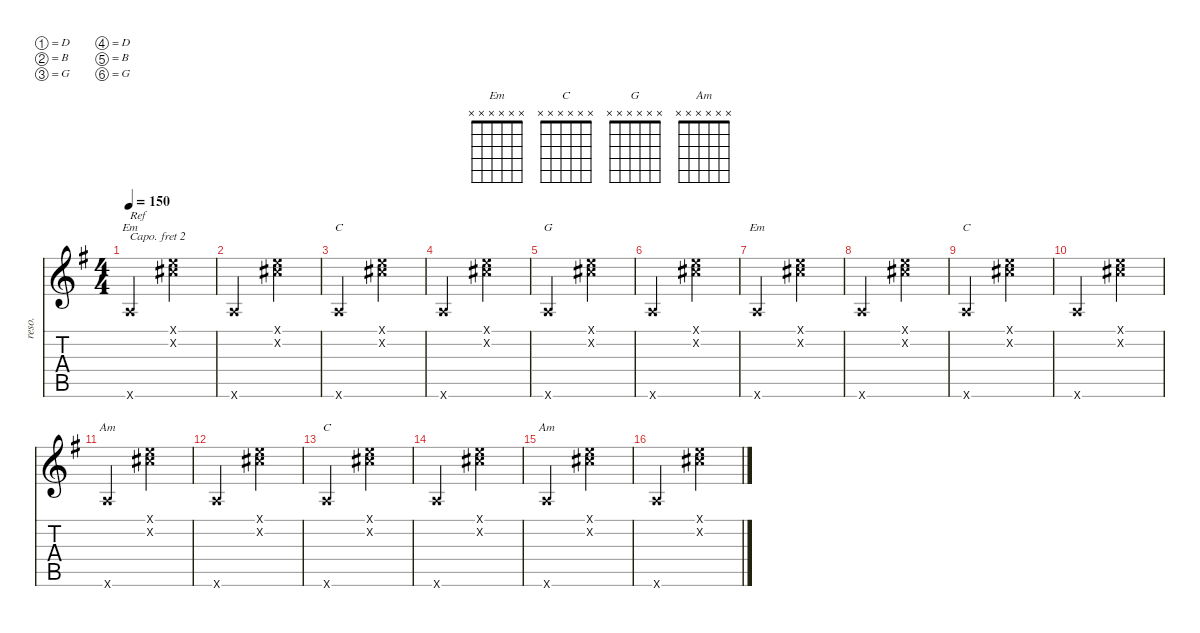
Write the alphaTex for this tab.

\defaultSystemsLayout 4
\hideDynamics
\bracketExtendMode nobrackets
\track ("Resonator" "reso.") {instrument acousticguitarsteel}
\staff {score tabs}
\capo 2
\tuning (D4 B3 G3 D3 B2 G2)
\chord ("Em" x x x x x x)
\chord ("C" x x x x x x)
\chord ("G" x x x x x x)
\chord ("Am" x x x x x x)
\ts (4 4)
\tempo 150
\clef g2
\ks g
0.6{x acc forcenatural}.2{ch "Em" txt "Ref" dy mf beam Up} (0.2{x acc #} 0.1{x acc forcenatural}).2{beam Down} |
0.6{x acc forcenatural}.2{beam Up} (0.2{x acc #} 0.1{x acc forcenatural}).2{beam Down} |
0.6{x acc forcenatural}.2{ch "C" beam Up} (0.2{x acc #} 0.1{x acc forcenatural}).2{beam Down} |
0.6{x acc forcenatural}.2{beam Up} (0.2{x acc #} 0.1{x acc forcenatural}).2{beam Down} |
0.6{x acc forcenatural}.2{ch "G" beam Up} (0.2{x acc #} 0.1{x acc forcenatural}).2{beam Down} |
0.6{x acc forcenatural}.2{beam Up} (0.2{x acc #} 0.1{x acc forcenatural}).2{beam Down} |
0.6{x acc forcenatural}.2{ch "Em" beam Up} (0.2{x acc #} 0.1{x acc forcenatural}).2{beam Down} |
0.6{x acc forcenatural}.2{beam Up} (0.2{x acc #} 0.1{x acc forcenatural}).2{beam Down} |
0.6{x acc forcenatural}.2{ch "C" beam Up} (0.2{x acc #} 0.1{x acc forcenatural}).2{beam Down} |
0.6{x acc forcenatural}.2{beam Up} (0.2{x acc #} 0.1{x acc forcenatural}).2{beam Down} |
0.6{x acc forcenatural}.2{ch "Am" beam Up} (0.2{x acc #} 0.1{x acc forcenatural}).2{beam Down} |
0.6{x acc forcenatural}.2{beam Up} (0.2{x acc #} 0.1{x acc forcenatural}).2{beam Down} |
0.6{x acc forcenatural}.2{ch "C" beam Up} (0.2{x acc #} 0.1{x acc forcenatural}).2{beam Down} |
0.6{x acc forcenatural}.2{beam Up} (0.2{x acc #} 0.1{x acc forcenatural}).2{beam Down} |
0.6{x acc forcenatural}.2{ch "Am" beam Up} (0.2{x acc #} 0.1{x acc forcenatural}).2{beam Down} |
0.6{x acc forcenatural}.2{beam Up} (0.2{x acc #} 0.1{x acc forcenatural}).2{beam Down}
